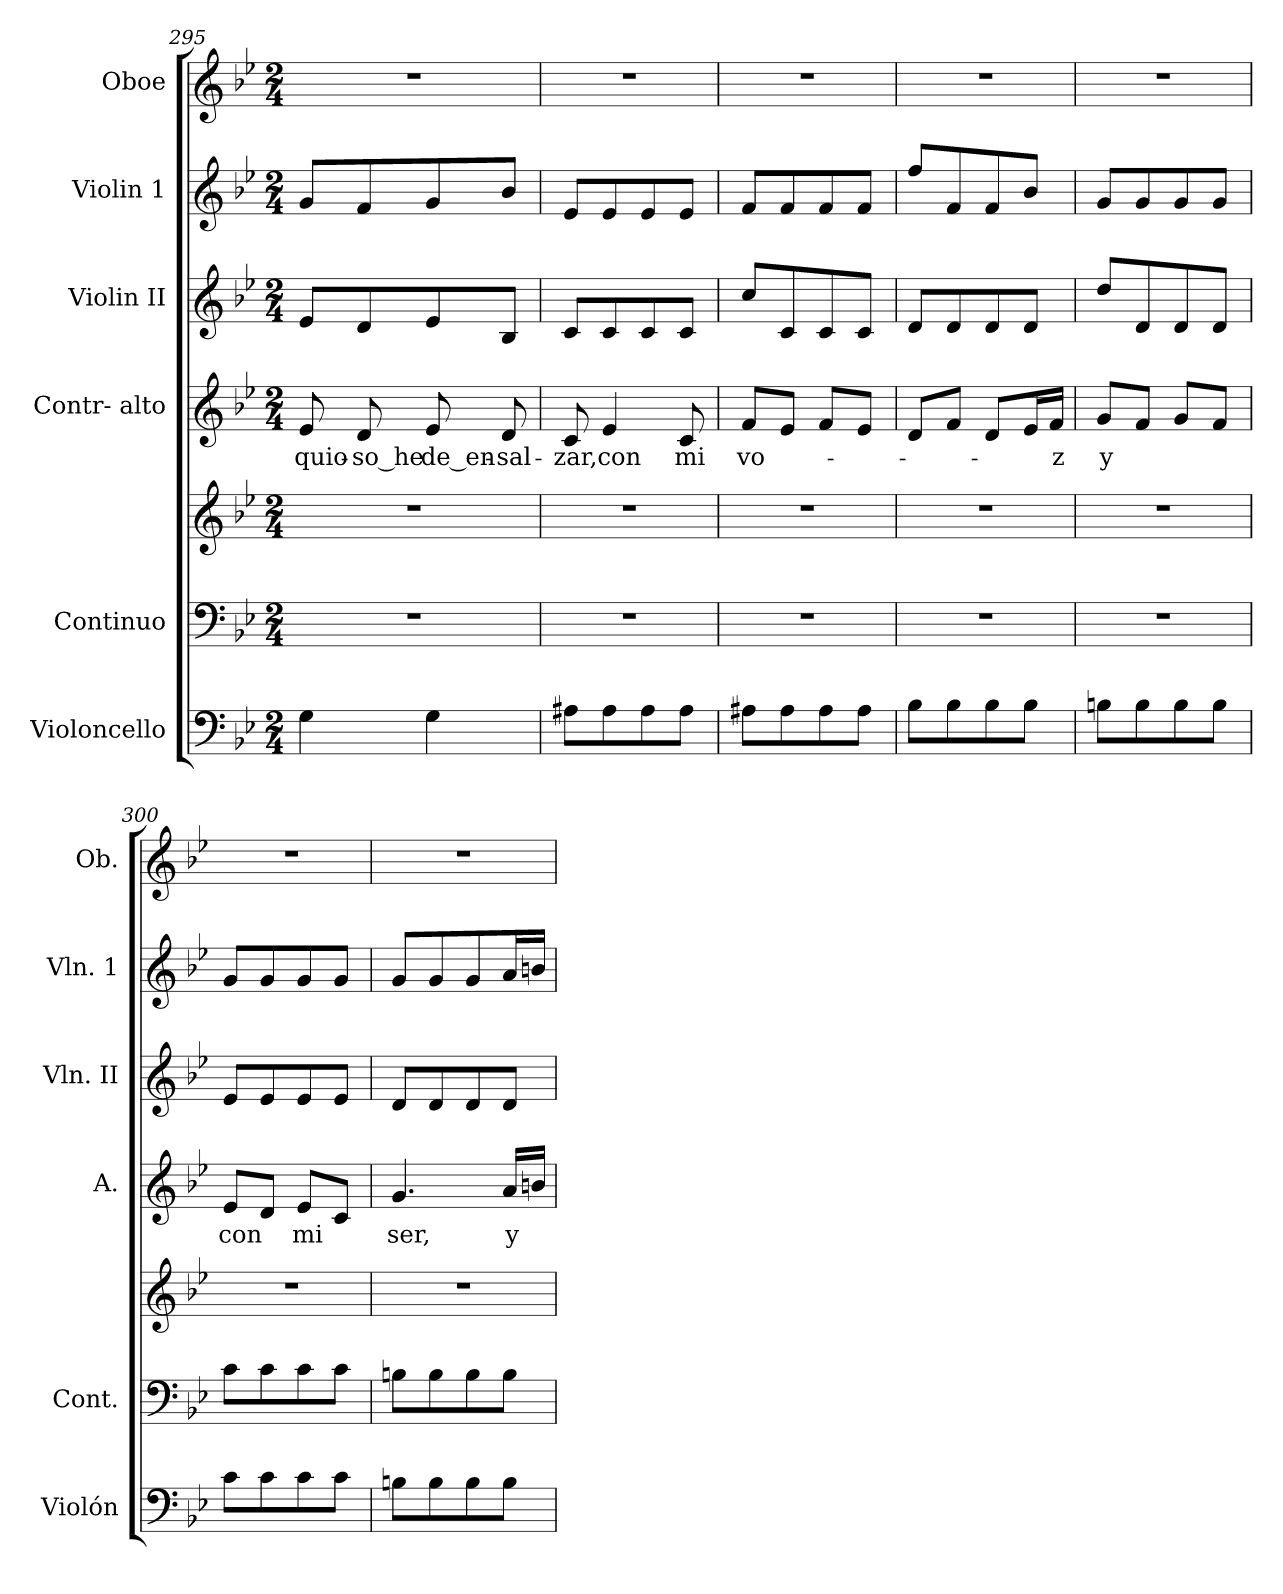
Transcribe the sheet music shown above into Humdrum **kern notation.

**kern	**kern	**kern	**kern	**text	**kern	**kern	**kern
*part6	*part5	*part5	*part4	*part4	*part3	*part2	*part1
*staff7	*staff6	*staff5	*staff4	*staff4	*staff3	*staff2	*staff1
*I"Violoncello	*I"Continuo	*	*I"Contr- alto	*	*I"Violin II	*I"Violin 1	*I"Oboe
*I'Violón	*I'Cont.	*	*I'A.	*	*I'Vln. II	*I'Vln. 1	*I'Ob.
*clefF4	*clefF4	*clefG2	*clefG2	*	*clefG2	*clefG2	*clefG2
*k[b-e-]	*k[b-e-]	*k[b-e-]	*k[b-e-]	*	*k[b-e-]	*k[b-e-]	*k[b-e-]
*B-:	*B-:	*B-:	*B-:	*	*B-:	*B-:	*B-:
*M2/4	*M2/4	*M2/4	*M2/4	*	*M2/4	*M2/4	*M2/4
=295	=295	=295	=295	=295	=295	=295	=295
!	!LO:N:vis=1	!LO:N:vis=1	!	!	!	!	!
!	!	!	!	!LO:LY:b:color=#000000	!	!	!LO:N:vis=1
4Gi\	2r	2r	8e-i/	-quio-	8e-i/L	8gi/L	2r
!	!	!	!	!LO:LY:b:color=#000000	!	!	!
.	.	.	8di/	-so_he	8di/	8fi/	.
!	!	!	!	!LO:LY:b:color=#000000	!	!	!
4Gi\	.	.	8e-i/	de_en-	8e-i/	8gi/	.
!	!	!	!	!LO:LY:b:color=#000000	!	!	!
.	.	.	8di/	-sal-	8B-i/J	8b-i/J	.
!!LO:PB:g=z
=296	=296	=296	=296	=296	=296	=296	=296
!	!LO:N:vis=1	!LO:N:vis=1	!	!	!	!	!
!	!	!	!	!LO:LY:b:color=#000000	!	!	!LO:N:vis=1
8A#Xi\L	2r	2r	8ci/	-zar,	8ci/L	8e-i/L	2r
!	!	!	!	!LO:LY:b:color=#000000	!	!	!
8A#i\	.	.	4e-i/	con	8ci/	8e-i/	.
8A#i\	.	.	.	.	8ci/	8e-i/	.
!	!	!	!	!LO:LY:b:color=#000000	!	!	!
8A#i\J	.	.	8ci/	mi	8ci/J	8e-i/J	.
=297	=297	=297	=297	=297	=297	=297	=297
!	!LO:N:vis=1	!LO:N:vis=1	!	!	!	!	!
!	!	!	!	!LO:LY:b:color=#000000	!	!	!LO:N:vis=1
8A#Xi\L	2r	2r	8fi/L	vo-	8cci/L	8fi/L	2r
8A#i\	.	.	8e-i/J	.	8ci/	8fi/	.
8A#i\	.	.	8fi/L	.	8ci/	8fi/	.
8A#i\J	.	.	8e-i/J	.	8ci/J	8fi/J	.
=298	=298	=298	=298	=298	=298	=298	=298
!	!LO:N:vis=1	!LO:N:vis=1	!	!	!	!	!LO:N:vis=1
8B-i\L	2r	2r	8di/L	.	8di/L	8ffi/L	2r
8B-i\	.	.	8fi/J	.	8di/	8fi/	.
8B-i\	.	.	8di/L	.	8di/	8fi/	.
8B-i\J	.	.	16e-i/L	.	8di/J	8b-i/J	.
!	!	!	!	!LO:LY:b:color=#000000	!	!	!
.	.	.	16fi/JJ	-z	.	.	.
=299	=299	=299	=299	=299	=299	=299	=299
!	!LO:N:vis=1	!LO:N:vis=1	!	!	!	!	!
!	!	!	!	!LO:LY:b:color=#000000	!	!	!LO:N:vis=1
8Bni\L	2r	2r	8gi/L	y	8ddi/L	8gi/L	2r
8Bi\	.	.	8fi/J	.	8di/	8gi/	.
8Bi\	.	.	8gi/L	.	8di/	8gi/	.
8Bi\J	.	.	8fi/J	.	8di/J	8gi/J	.
=300	=300	=300	=300	=300	=300	=300	=300
!	!	!LO:N:vis=1	!	!	!	!	!
!	!	!	!	!LO:LY:b:color=#000000	!	!	!LO:N:vis=1
8ci\L	8ci\L	2r	8e-i/L	con	8e-i/L	8gi/L	2r
8ci\	8ci\	.	8di/J	.	8e-i/	8gi/	.
!	!	!	!	!LO:LY:b:color=#000000	!	!	!
8ci\	8ci\	.	8e-i/L	mi	8e-i/	8gi/	.
8ci\J	8ci\J	.	8ci/J	.	8e-i/J	8gi/J	.
=301	=301	=301	=301	=301	=301	=301	=301
!	!	!LO:N:vis=1	!	!	!	!	!
!	!	!	!	!LO:LY:b:color=#000000	!	!	!LO:N:vis=1
8Bni\L	8Bni\L	2r	4.gi/	ser,	8di/L	8gi/L	2r
8Bi\	8Bi\	.	.	.	8di/	8gi/	.
8Bi\	8Bi\	.	.	.	8di/	8gi/	.
!	!	!	!	!LO:LY:b:color=#000000	!	!	!
8Bi\J	8Bi\J	.	16ai/LL	y	8di/J	16ai/L	.
.	.	.	16bni/JJ	.	.	16bni/JJ	.
=	=	=	=	=	=	=	=
*-	*-	*-	*-	*-	*-	*-	*-
